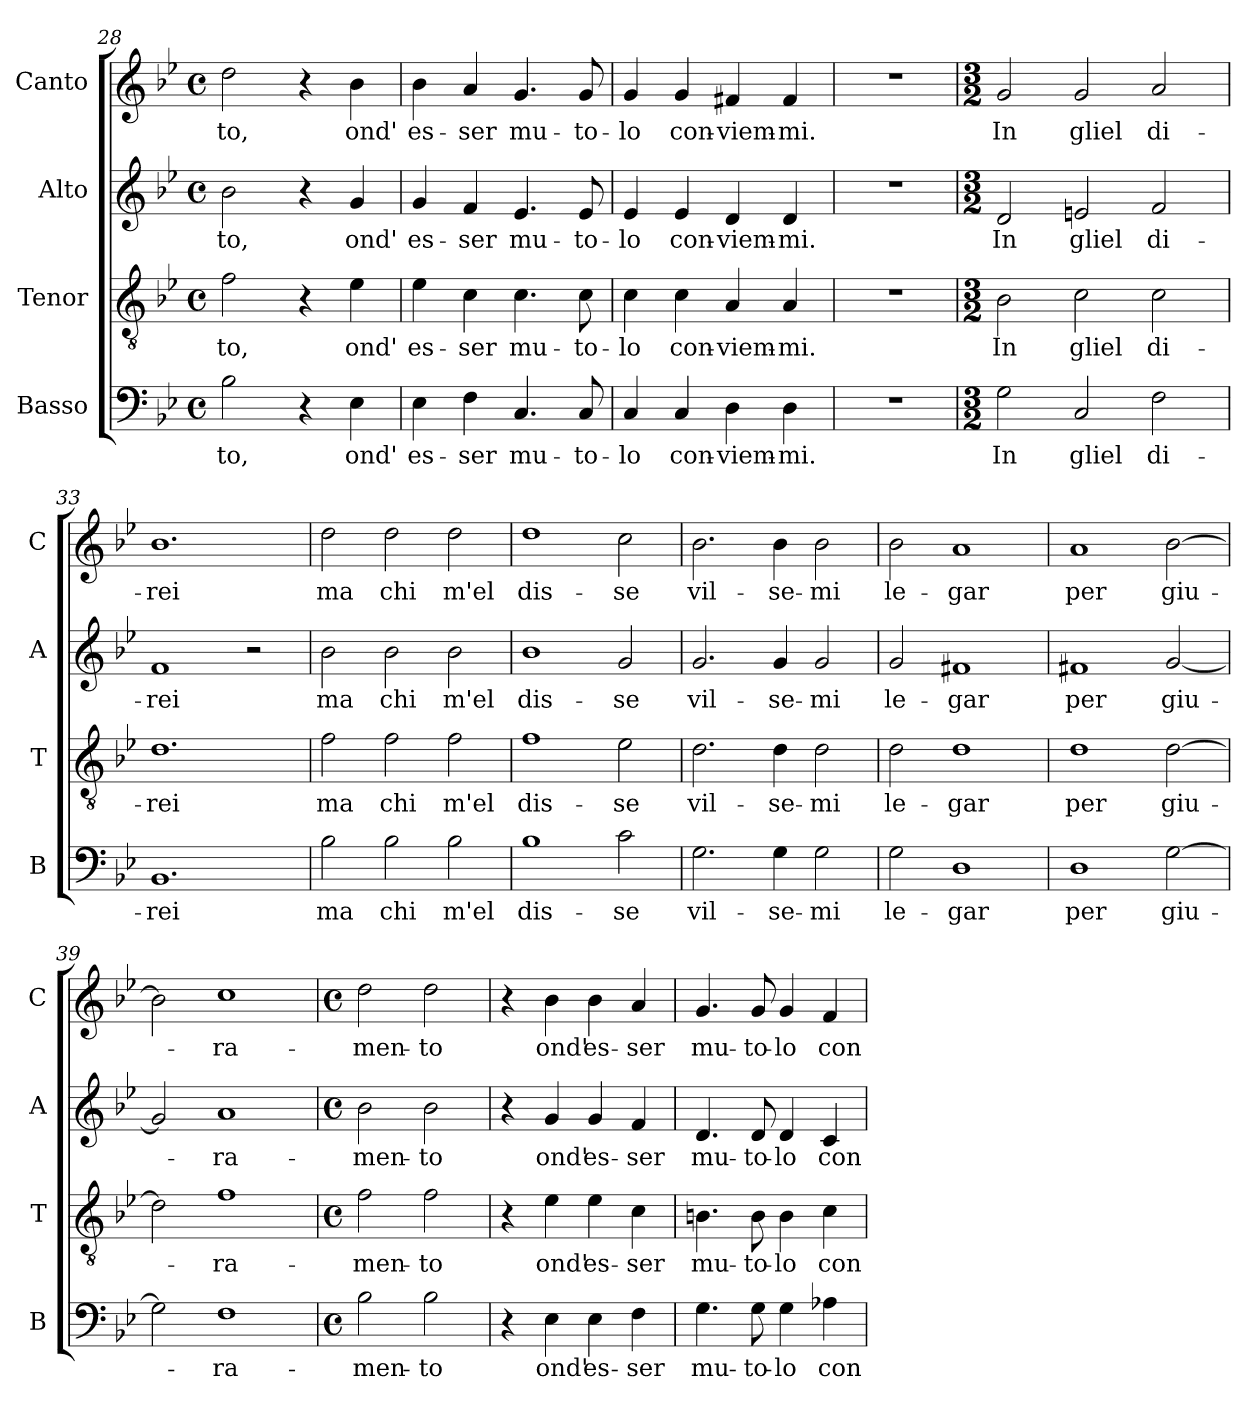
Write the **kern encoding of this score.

**kern	**text	**kern	**text	**kern	**text	**kern	**text
*part4	*part4	*part3	*part3	*part2	*part2	*part1	*part1
*staff4	*staff4	*staff3	*staff3	*staff2	*staff2	*staff1	*staff1
*I"Basso	*	*I"Tenor	*	*I"Alto	*	*I"Canto	*
*I'B	*	*I'T	*	*I'A	*	*I'C	*
*clefF4	*	*clefGv2	*	*clefG2	*	*clefG2	*
*k[b-e-]	*	*k[b-e-]	*	*k[b-e-]	*	*k[b-e-]	*
*B-:	*	*B-:	*	*B-:	*	*B-:	*
*M4/4	*	*M4/4	*	*M4/4	*	*M4/4	*
*met(c)	*	*met(c)	*	*met(c)	*	*met(c)	*
=28	=28	=28	=28	=28	=28	=28	=28
!	!LO:LY:b	!	!LO:LY:b	!	!LO:LY:b	!	!LO:LY:b
2B-\	-to,	2f\	-to,	2b-\	-to,	2dd\	-to,
4r	.	4r	.	4r	.	4r	.
!	!LO:LY:b	!	!LO:LY:b	!	!LO:LY:b	!	!LO:LY:b
4E-\	ond'	4e-\	ond'	4g/	ond'	4b-\	ond'
=29	=29	=29	=29	=29	=29	=29	=29
!	!LO:LY:b	!	!LO:LY:b	!	!LO:LY:b	!	!LO:LY:b
4E-\	es-	4e-\	es-	4g/	es-	4b-\	es-
!	!LO:LY:b	!	!LO:LY:b	!	!LO:LY:b	!	!LO:LY:b
4F\	-ser	4c\	-ser	4f/	-ser	4a/	-ser
!	!LO:LY:b	!	!LO:LY:b	!	!LO:LY:b	!	!LO:LY:b
4.C/	mu-	4.c\	mu-	4.e-/	mu-	4.g/	mu-
!	!LO:LY:b	!	!LO:LY:b	!	!LO:LY:b	!	!LO:LY:b
8C/	-to-	8c\	-to-	8e-/	-to-	8g/	-to-
=30	=30	=30	=30	=30	=30	=30	=30
!	!LO:LY:b	!	!LO:LY:b	!	!LO:LY:b	!	!LO:LY:b
4C/	-lo	4c\	-lo	4e-/	-lo	4g/	-lo
!	!LO:LY:b	!	!LO:LY:b	!	!LO:LY:b	!	!LO:LY:b
4C/	con-	4c\	con-	4e-/	con-	4g/	con-
!	!LO:LY:b	!	!LO:LY:b	!	!LO:LY:b	!	!LO:LY:b
4D\	-viem-	4A/	-viem-	4d/	-viem-	4f#X/	-viem-
!	!LO:LY:b	!	!LO:LY:b	!	!LO:LY:b	!	!LO:LY:b
4D\	-mi.	4A/	-mi.	4d/	-mi.	4f#/	-mi.
=31	=31	=31	=31	=31	=31	=31	=31
1r	.	1r	.	1r	.	1r	.
!!LO:PB:g=z
=32	=32	=32	=32	=32	=32	=32	=32
*M3/2	*	*M3/2	*	*M3/2	*	*M3/2	*
!	!LO:LY:b	!	!LO:LY:b	!	!LO:LY:b	!	!LO:LY:b
2G\	In	2B-\	In	2d/	In	2g/	In
!	!LO:LY:b	!	!LO:LY:b	!	!LO:LY:b	!	!LO:LY:b
2C/	gliel	2c\	gliel	2en/	gliel	2g/	gliel
!	!LO:LY:b	!	!LO:LY:b	!	!LO:LY:b	!	!LO:LY:b
2F\	di-	2c\	di-	2f/	di-	2a/	di-
=33	=33	=33	=33	=33	=33	=33	=33
!	!LO:LY:b	!	!LO:LY:b	!	!LO:LY:b	!	!LO:LY:b
1.BB-	-rei	1.d	-rei	1f	-rei	1.b-	-rei
.	.	.	.	2r	.	.	.
=34	=34	=34	=34	=34	=34	=34	=34
!	!LO:LY:b	!	!LO:LY:b	!	!LO:LY:b	!	!LO:LY:b
2B-\	ma	2f\	ma	2b-\	ma	2dd\	ma
!	!LO:LY:b	!	!LO:LY:b	!	!LO:LY:b	!	!LO:LY:b
2B-\	chi	2f\	chi	2b-\	chi	2dd\	chi
!	!LO:LY:b	!	!LO:LY:b	!	!LO:LY:b	!	!LO:LY:b
2B-\	m'el	2f\	m'el	2b-\	m'el	2dd\	m'el
=35	=35	=35	=35	=35	=35	=35	=35
!	!LO:LY:b	!	!LO:LY:b	!	!LO:LY:b	!	!LO:LY:b
1B-	dis-	1f	dis-	1b-	dis-	1dd	dis-
!	!LO:LY:b	!	!LO:LY:b	!	!LO:LY:b	!	!LO:LY:b
2c\	-se	2e-\	-se	2g/	-se	2cc\	-se
=36	=36	=36	=36	=36	=36	=36	=36
!	!LO:LY:b	!	!LO:LY:b	!	!LO:LY:b	!	!LO:LY:b
2.G\	vil-	2.d\	vil-	2.g/	vil-	2.b-\	vil-
!	!LO:LY:b	!	!LO:LY:b	!	!LO:LY:b	!	!LO:LY:b
4G\	-se-	4d\	-se-	4g/	-se-	4b-\	-se-
!	!LO:LY:b	!	!LO:LY:b	!	!LO:LY:b	!	!LO:LY:b
2G\	-mi	2d\	-mi	2g/	-mi	2b-\	-mi
=37	=37	=37	=37	=37	=37	=37	=37
!	!LO:LY:b	!	!LO:LY:b	!	!LO:LY:b	!	!LO:LY:b
2G\	le-	2d\	le-	2g/	le-	2b-\	le-
!	!LO:LY:b	!	!LO:LY:b	!	!LO:LY:b	!	!LO:LY:b
1D	-gar	1d	-gar	1f#X	-gar	1a	-gar
=38	=38	=38	=38	=38	=38	=38	=38
!	!LO:LY:b	!	!LO:LY:b	!	!LO:LY:b	!	!LO:LY:b
1D	per	1d	per	1f#X	per	1a	per
!	!LO:LY:b	!	!LO:LY:b	!	!LO:LY:b	!	!LO:LY:b
[2G\	giu-	[2d\	giu-	[2g/	giu-	[2b-\	giu-
=39	=39	=39	=39	=39	=39	=39	=39
2G\]	.	2d\]	.	2g/]	.	2b-\]	.
!	!LO:LY:b	!	!LO:LY:b	!	!LO:LY:b	!	!LO:LY:b
1F	-ra-	1f	-ra-	1a	-ra-	1cc	-ra-
!!LO:LB:g=z
=40	=40	=40	=40	=40	=40	=40	=40
*M4/4	*	*M4/4	*	*M4/4	*	*M4/4	*
*met(c)	*	*met(c)	*	*met(c)	*	*met(c)	*
!	!LO:LY:b	!	!LO:LY:b	!	!LO:LY:b	!	!LO:LY:b
2B-\	-men-	2f\	-men-	2b-\	-men-	2dd\	-men-
!	!LO:LY:b	!	!LO:LY:b	!	!LO:LY:b	!	!LO:LY:b
2B-\	-to	2f\	-to	2b-\	-to	2dd\	-to
=41	=41	=41	=41	=41	=41	=41	=41
4r	.	4r	.	4r	.	4r	.
!	!LO:LY:b	!	!LO:LY:b	!	!LO:LY:b	!	!LO:LY:b
4E-\	ond'	4e-\	ond'	4g/	ond'	4b-\	ond'
!	!LO:LY:b	!	!LO:LY:b	!	!LO:LY:b	!	!LO:LY:b
4E-\	es-	4e-\	es-	4g/	es-	4b-\	es-
!	!LO:LY:b	!	!LO:LY:b	!	!LO:LY:b	!	!LO:LY:b
4F\	-ser	4c\	-ser	4f/	-ser	4a/	-ser
=42	=42	=42	=42	=42	=42	=42	=42
!	!LO:LY:b	!	!LO:LY:b	!	!LO:LY:b	!	!LO:LY:b
4.G\	mu-	4.Bn\	mu-	4.d/	mu-	4.g/	mu-
!	!LO:LY:b	!	!LO:LY:b	!	!LO:LY:b	!	!LO:LY:b
8G\	-to-	8B\	-to-	8d/	-to-	8g/	-to-
!	!LO:LY:b	!	!LO:LY:b	!	!LO:LY:b	!	!LO:LY:b
4G\	-lo	4B\	-lo	4d/	-lo	4g/	-lo
!	!LO:LY:b	!	!LO:LY:b	!	!LO:LY:b	!	!LO:LY:b
4A-X\	con-	4c\	con-	4c/	con-	4f/	con-
=	=	=	=	=	=	=	=
*-	*-	*-	*-	*-	*-	*-	*-
